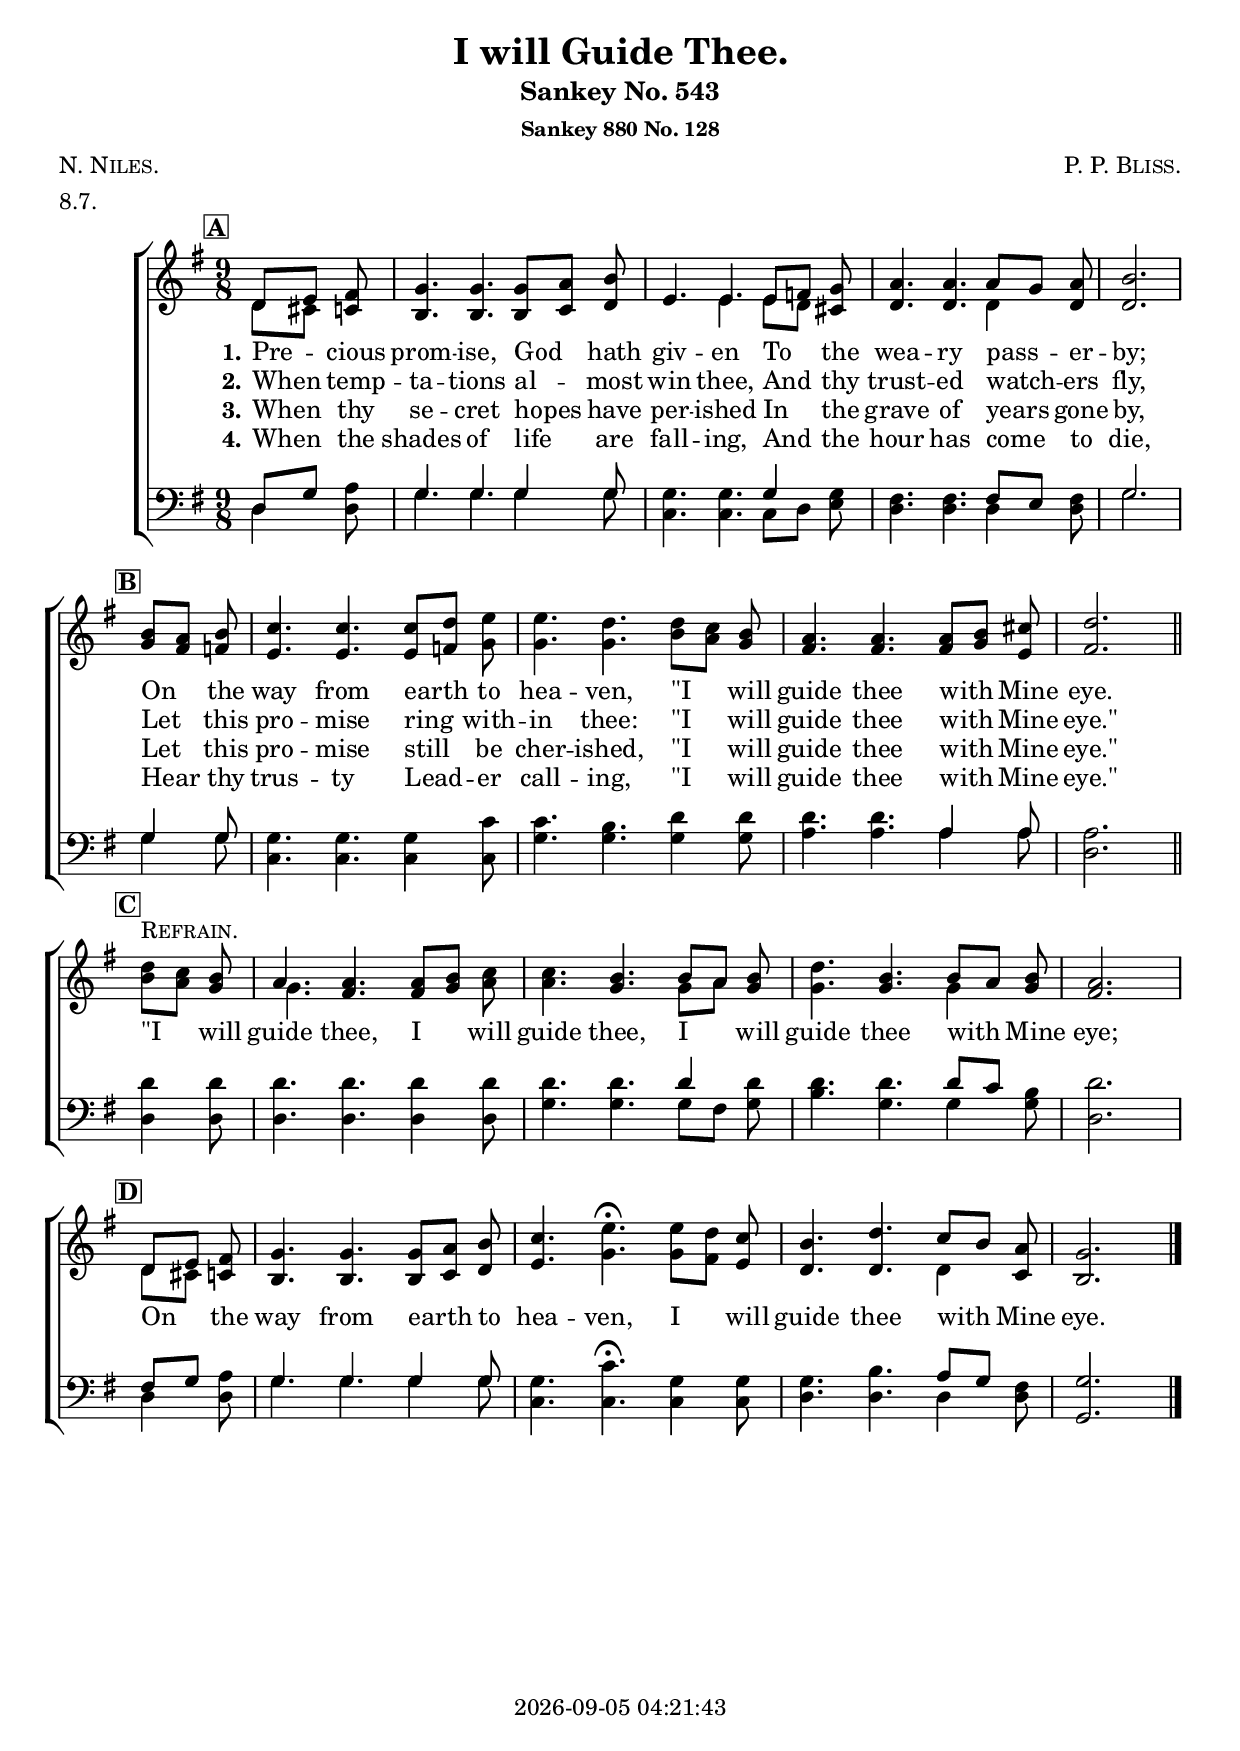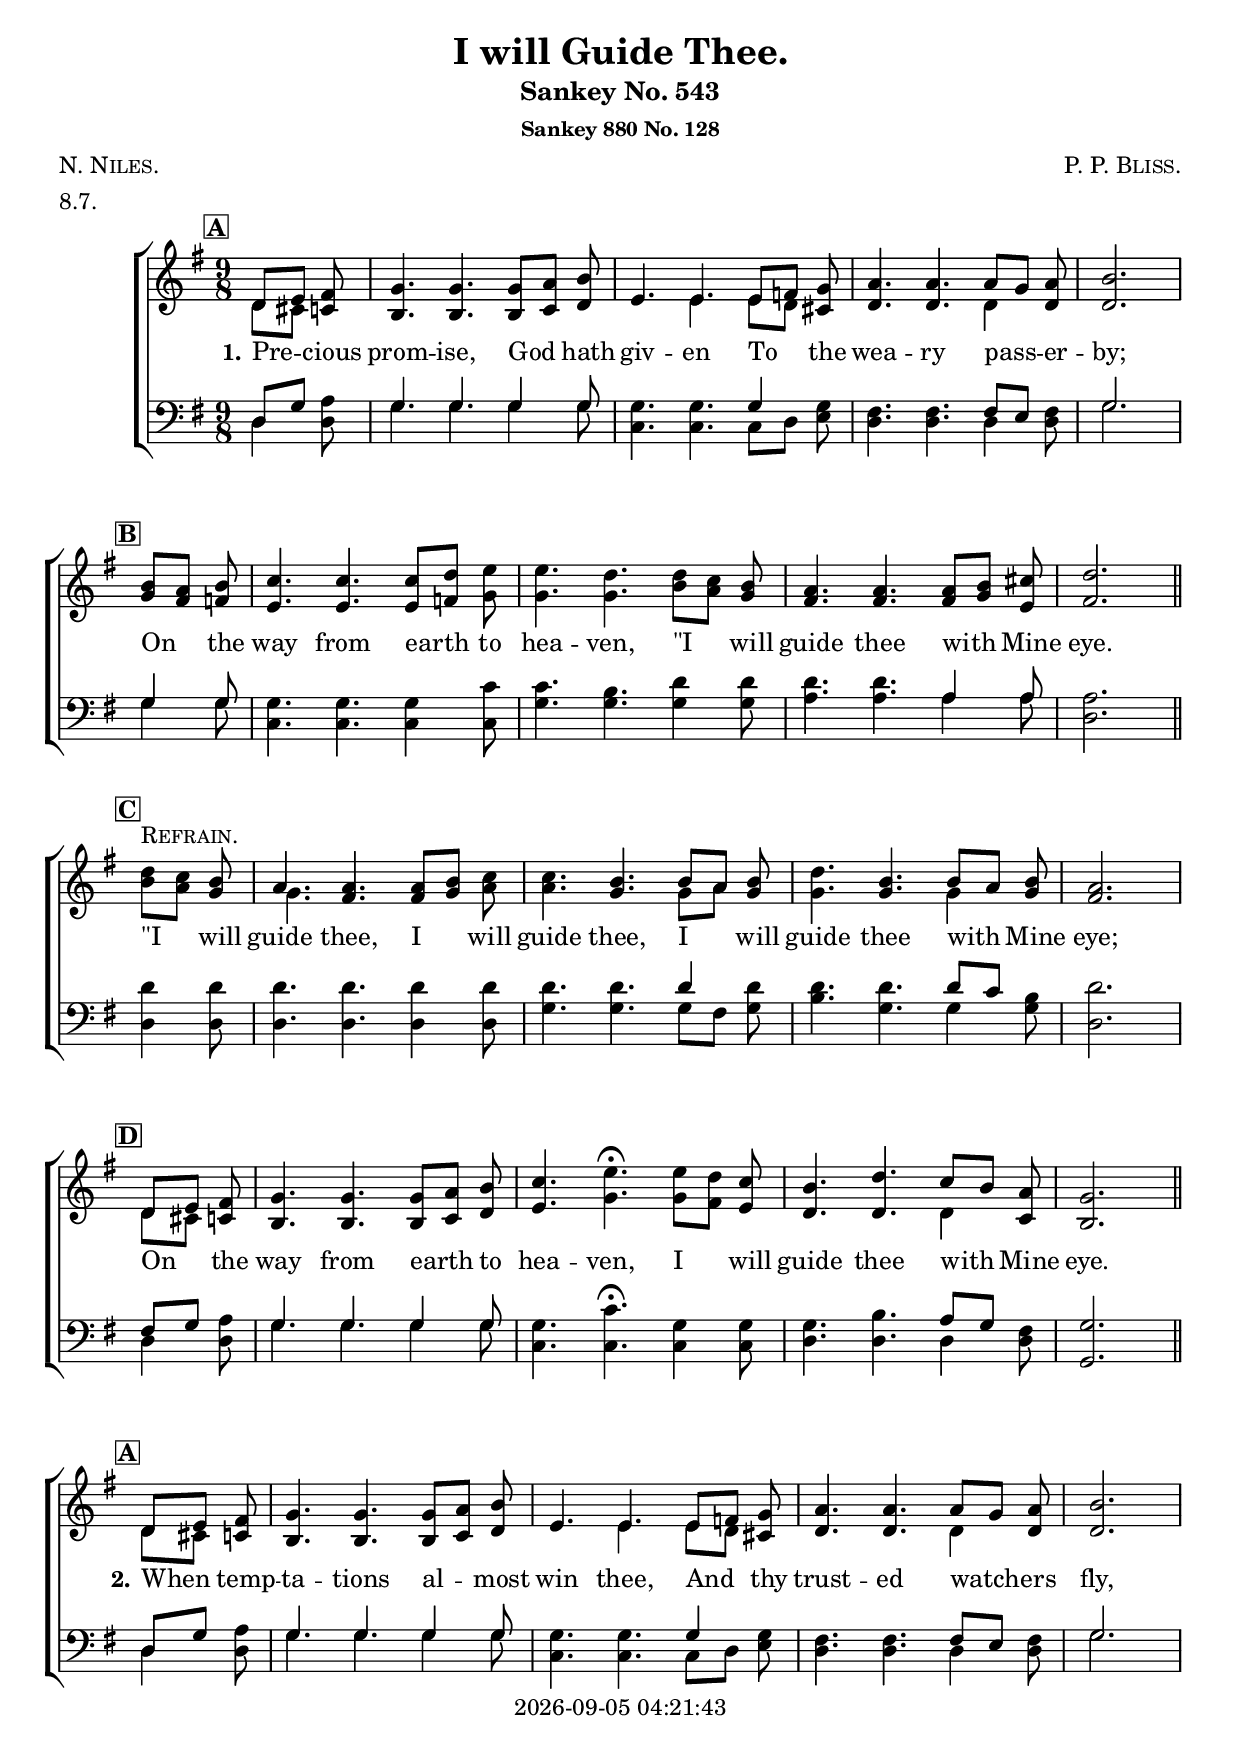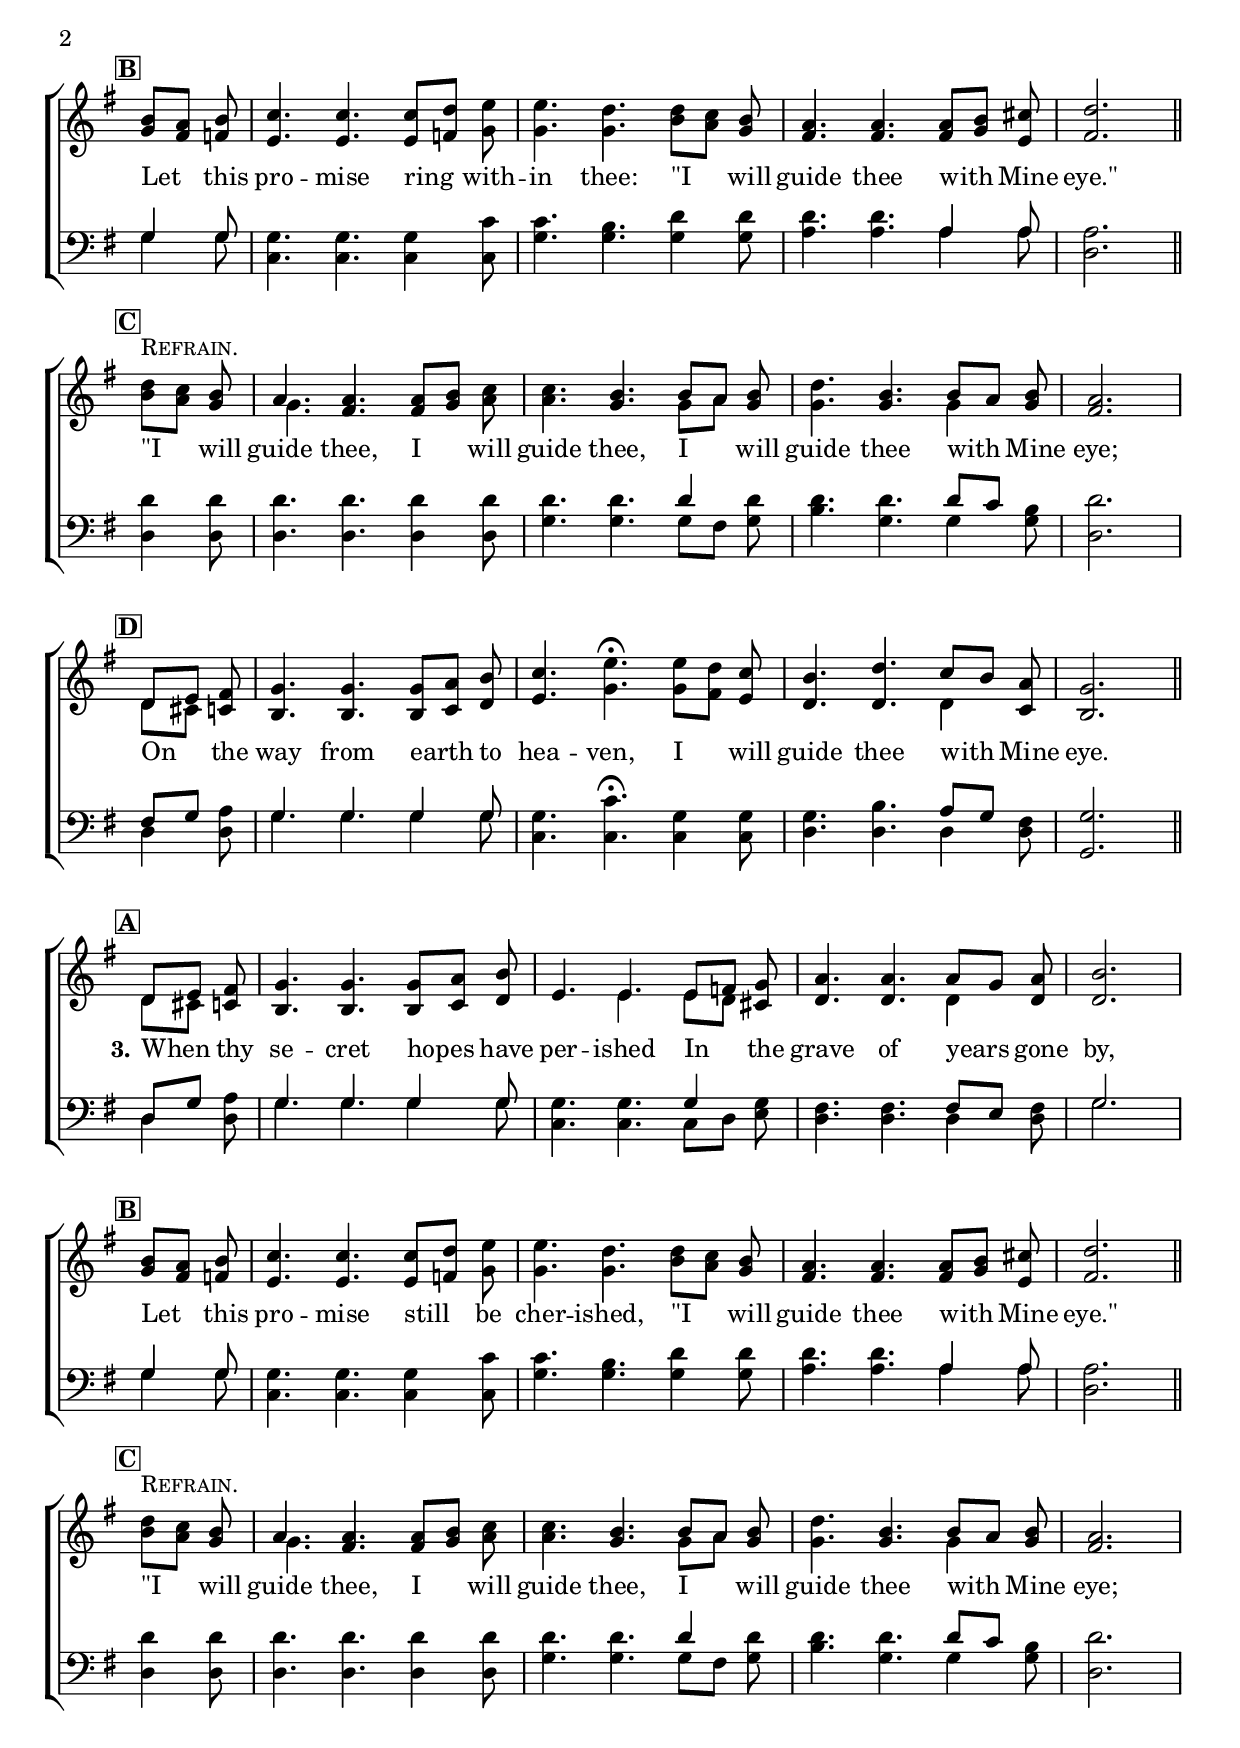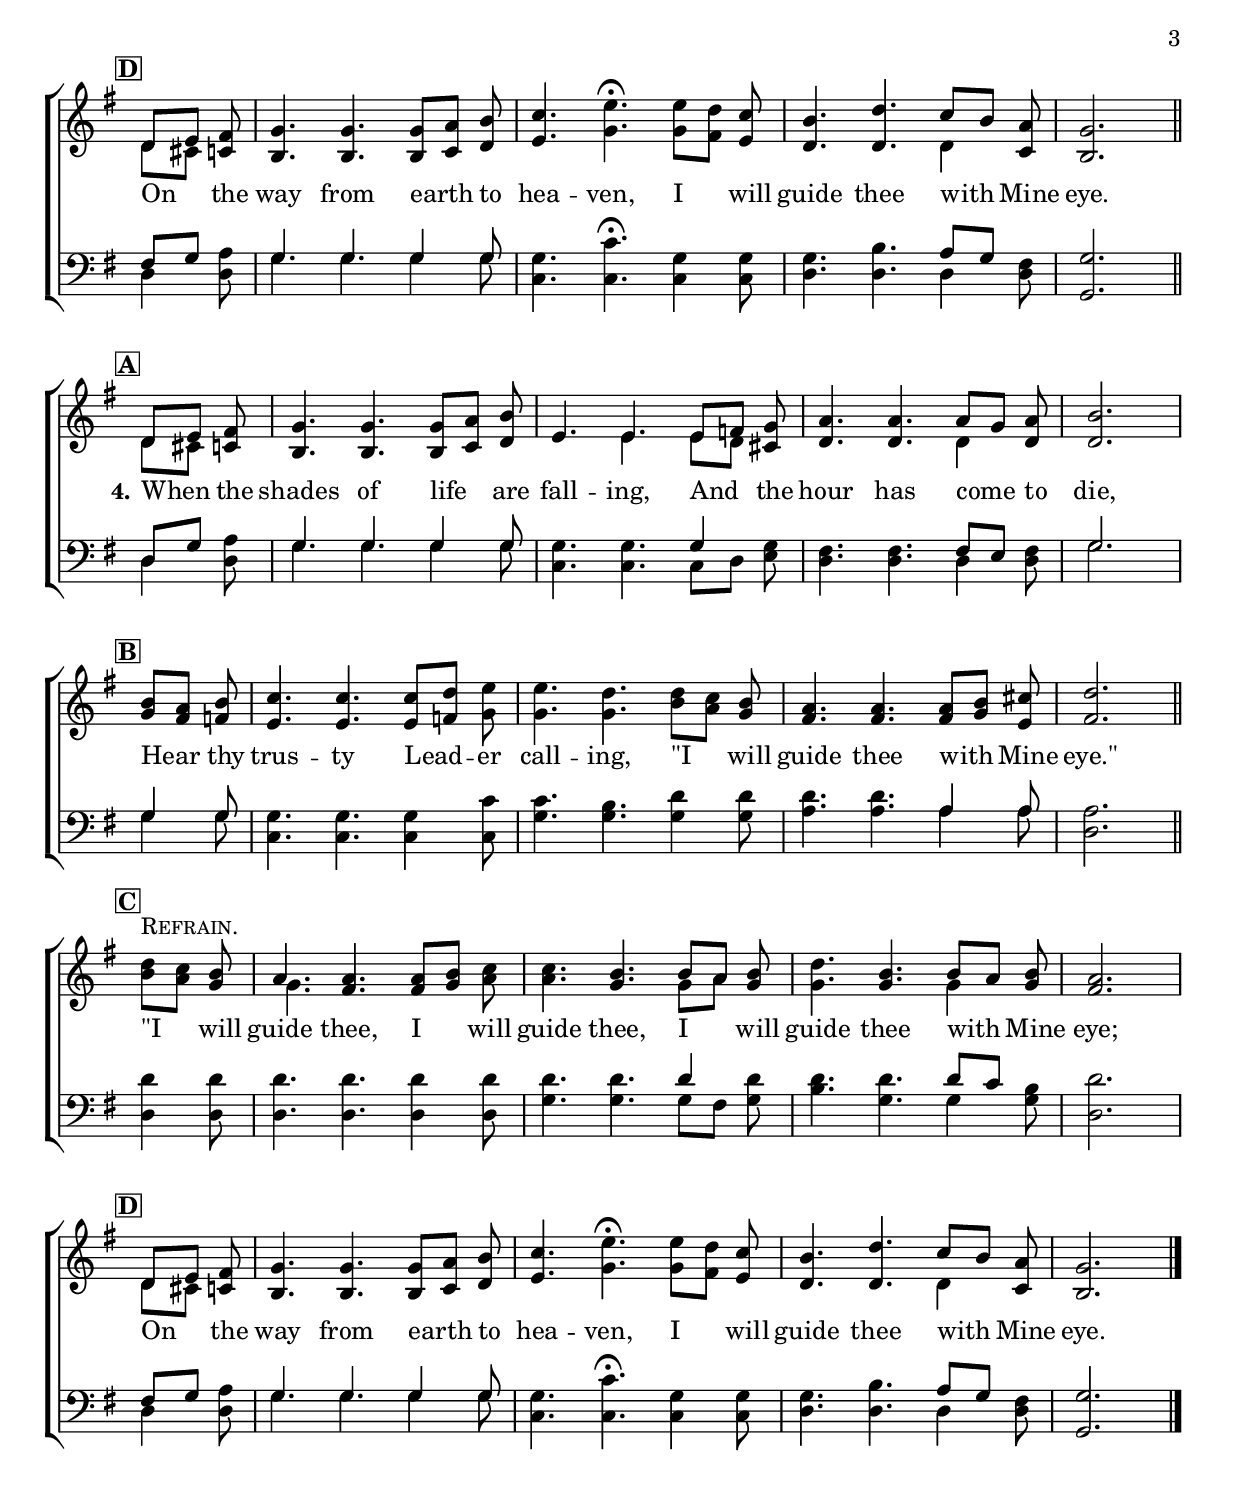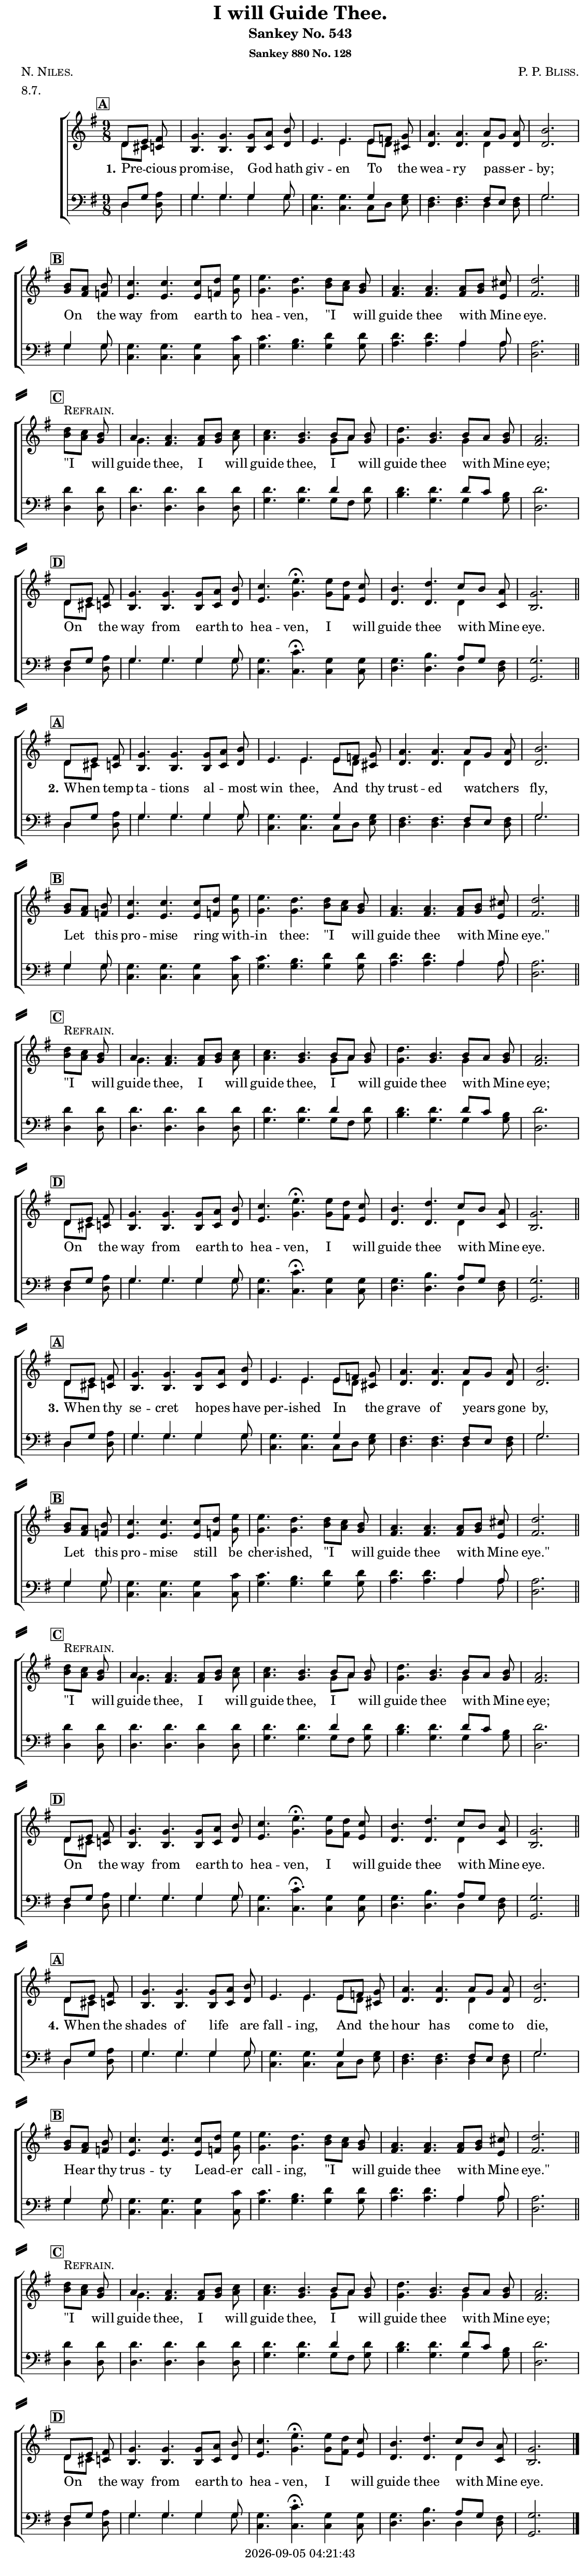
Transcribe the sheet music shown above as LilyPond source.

\version "2.22.1"

\include "articulate.ly"

today = #(strftime "%Y-%m-%d %H:%M:%S" (localtime (current-time)))

\header {
% centered at top
%  dedication  = "dedication"
  title       = "I will Guide Thee."
  subtitle    = "Sankey No. 543"
  subsubtitle = "Sankey 880 No. 128"
%  instrument  = "instrument"
  
% arrangement of following lines:
%
%  poet    composer
%  meter   arranger
%  piece       opus

  composer    = \markup\smallCaps "P. P. Bliss."
%  arranger    = "arranger"
%  opus        = "opus"

  poet        = \markup\smallCaps "N. Niles."
  meter       = \markup\smallCaps "8.7."
%  piece       = \markup\smallCaps "piece"

% centered at bottom
% tagline     = "tagline" % default lilypond version
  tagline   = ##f
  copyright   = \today
}

% #(set-global-staff-size 16)

global = {
  \key g \major
  \time 9/8
  \partial 4.
}

RehearsalTrack = {
% \set Score.currentBarNumber = #5
  \textMark \markup { \box \bold "A" } s4.*12
  \textMark \markup { \box \bold "B" } s4.*12
  \textMark \markup { \box \bold "C" } s4.*12
  \textMark \markup { \box \bold "D" } s4.*12
}

TempoTrack = {
  \set Score.tempoHideNote = ##t
  \tempo 4=120
}

nl = { \bar "||" \break }

soprano = \relative {
  \autoBeamOff
  d'8[e] fis | g4. g g8[a] b | e,4. e e8[f] g | a4. a a8[g] a | b2. \bar "|" \break
  b8[a] b | c4. c c8[d] e | e4. d d8[c] b | a4. a a8[b] cis | d2. \bar "||" \break
  d8^\markup\smallCaps Refrain. [c] b | a4. a a8[b] c | 4. b b8[a] b | d4. b b8[a] b |  a2. \bar "|" \break
  d,8[e] fis | g4. g g8[a] b | c4. e\fermata 8[d] c | b4. d c8[b] a | g2.
}

alto = \relative {
  \autoBeamOff
  d'8[cis] c | b4. b b8[c] d | r4. e e8[d] cis | d4. d d4 8 | d2.
  g8[fis] f | e4. e e8[f] g | g4. g b8[a] g | fis4. fis fis8[g] e | fis2.
  b8[a] g | g4. fis fis8[g] a | a4. g g8[a] g | g4. g g4 8 | fis2.
  d8[cis] c | b4. b b8[c] d | e4. g\fermata g8[fis] e | d4. d d4 c8 | b2.
}

tenor = \relative {
  \autoBeamOff
  d8[g] a | g4. g g4 8 | g4. g g4 8 | fis4. 4. 8[e] fis | g2.
  g4 8 | 4. 4. 4 c8 | 4. b d4 8 | 4. 4. a4 8 | 2.
  d4 8 | 4. 4. 4 8 | 4. 4. 4 8 | 4. 4. 8[c] b | d2.
  fis,8[g] a | g4. 4. 4 8 | 4. c\fermata g4 8 | 4. b a8[g] fis | g2.
}

bass = \relative {
  \autoBeamOff
  d4 8 | g4. g g4 8 | c,4. c c8[d] e | d4. d d4 8 | g2.
  g4 8 | c,4. c c4 8 | g'4. 4. 4 8 | a4. 4. 4 8 | d,2.
  d4 8 | 4. 4. 4 8 | g4. 4. 8[fis] g | b4. g g4 8 | d2.
  d4 8 | g4. 4. 4 8 | c,4. 4.\fermata 4 8 | d4. 4. 4 8 | g,2.
}

nom  = {   \set ignoreMelismata = ##t }
yesm = { \unset ignoreMelismata       }

chorus = \lyricmode {
  "\"I" will guide thee, I will guide thee,
  I will guide thee with Mine eye;
  On the way from earth to hea -- ven,
  I will guide thee with Mine eye.
}

chorusMen = \lyricmode {
}

verses = 4

wordsOne = \lyricmode {
  \set stanza = "1."
  Pre -- cious prom -- ise, God hath giv -- en
  To the wea -- ry pass -- er -- by;
  On the way from earth to hea -- ven,
  "\"I" will guide thee with Mine eye.
}
  
wordsTwo = \lyricmode {
  \set stanza = "2."
  When temp -- ta -- tions al -- most win thee,
  And thy trust -- ed watch -- ers fly,
  Let this pro -- mise ring with -- in thee:
  "\"I" will guide thee with Mine "eye.\""
}
  
wordsThree = \lyricmode {
  \set stanza = "3."
  When thy se -- cret hopes have per -- ished
  In the grave of years gone by,
  Let this pro -- mise still be cher -- ished, 
  "\"I" will guide thee with Mine "eye.\""
}
  
wordsFour = \lyricmode {
  \set stanza = "4."
  When the shades of life are fall -- ing,
  And the hour has come to die,
  Hear thy trus -- ty Lead -- er call -- ing,
  "\"I" will guide thee with Mine "eye.\""
}
  
wordsMidi = \lyricmode {
  \set stanza = "1."
  "Pre" "cious " prom "ise, " "God " "hath " giv "en "
  "\nTo " "the " wea "ry " pass er "by; "
  "\nOn " "the " "way " "from " "earth " "to " hea "ven, "
  "\n\"I " "will " "guide " "thee " "with " "Mine " "eye. "
  "\n\"I " "will " "guide " "thee, " "I " "will " "guide " "thee, "
  "\nI " "will " "guide " "thee " "with " "Mine " "eye; "
  "\nOn " "the " "way " "from " "earth " "to " hea "ven, "
  "\nI " "will " "guide " "thee " "with " "Mine " "eye.\n"

  \set stanza = "2."
  "\nWhen " temp ta "tions " al "most " "win " "thee, "
  "\nAnd " "thy " trust "ed " watch "ers " "fly, "
  "\nLet " "this " pro "mise " "ring " with "in " "thee: "
  "\n\"I " "will " "guide " "thee " "with " "Mine " "eye.\" "
  "\n\"I " "will " "guide " "thee, " "I " "will " "guide " "thee, "
  "\nI " "will " "guide " "thee " "with " "Mine " "eye; "
  "\nOn " "the " "way " "from " "earth " "to " hea "ven, "
  "\nI " "will " "guide " "thee " "with " "Mine " "eye.\n"

  \set stanza = "3."
  "\nWhen " "thy " se "cret " "hopes " "have " per "ished "
  "\nIn " "the " "grave " "of " "years " "gone " "by, "
  "\nLet " "this " pro "mise " "still " "be " cher "ished, " 
  "\n\"I " "will " "guide " "thee " "with " "Mine " "eye.\" "
  "\n\"I " "will " "guide " "thee, " "I " "will " "guide " "thee, "
  "\nI " "will " "guide " "thee " "with " "Mine " "eye; "
  "\nOn " "the " "way " "from " "earth " "to " hea "ven, "
  "\nI " "will " "guide " "thee " "with " "Mine " "eye.\n"

  \set stanza = "4."
  "\nWhen " "the " "shades " "of " "life " "are " fall "ing, "
  "\nAnd " "the " "hour " "has " "come " "to " "die, "
  "\nHear " "thy " trus "ty " Lead "er " call "ing, "
  "\n\"I " "will " "guide " "thee " "with " "Mine " "eye.\" "
  "\n\"I " "will " "guide " "thee, " "I " "will " "guide " "thee, "
  "\nI " "will " "guide " "thee " "with " "Mine " "eye; "
  "\nOn " "the " "way " "from " "earth " "to " hea "ven, "
  "\nI " "will " "guide " "thee " "with " "Mine " "eye. "
}

wordsMidiMen = \lyricmode {
}

\book {
  \bookOutputSuffix "midi"
  \score {
%    \articulate
        \new ChoirStaff <<
                                % Soprano staff
          \new Staff = soprano
          <<
            \new Voice { \repeat unfold \verses \TempoTrack     }
            \new Voice { \global \repeat unfold \verses \soprano \bar "|." }
            \addlyrics \wordsMidi
          >>
                                % Alto staff
          \new Staff = alto
          <<
            \new Voice { \global \repeat unfold \verses { \alto \nl } \bar "|." }
          >>
                                % Tenor staff
          \new Staff = tenor
          <<
            \clef "treble_8"
            \new Voice { \global \repeat unfold \verses \tenor }
            \addlyrics \wordsMidiMen
          >>
                                % Bass staff
          \new Staff = bass
          <<
            \clef "bass"
            \new Voice { \global \repeat unfold \verses \bass }
          >>
        >>
    \midi {}
  }
}

\book {
  \bookOutputSuffix "repeat"
  \score {
        \new ChoirStaff <<
                                  % Joint soprano/alto staff
          \new Staff = women \with { printPartCombineTexts = ##f }
          <<
            \new Voice \RehearsalTrack
            \new Voice \TempoTrack
            \new NullVoice = "aligner" \soprano
            \new Voice \partCombine #'(2 . 88) { \global \soprano \bar "|." } { \global \alto }
            \new Lyrics \lyricsto "aligner" { \wordsOne \chorus }
            \new Lyrics \lyricsto "aligner"   \wordsTwo
            \new Lyrics \lyricsto "aligner"   \wordsThree
            \new Lyrics \lyricsto "aligner"   \wordsFour
          >>
                                  % Joint tenor/bass staff
          \new Staff = men \with { printPartCombineTexts = ##f }
          <<
            \clef "bass"
            \new Voice \partCombine #'(2 . 88) { \global \tenor } { \global \bass }
            \new NullVoice = alignerT { \tenor }
          >>
          \new Lyrics \with {alignAboveContext = men} \lyricsto alignerT \chorusMen
        >>
    \layout {
      indent = 1.5\cm
      \pointAndClickOff
      \context {
        \Staff \RemoveAllEmptyStaves
      }
    }
  }
}

singlescore = {
        \new ChoirStaff <<
                                  % Joint soprano/alto staff
          \new Staff = women \with { printPartCombineTexts = ##f }
          <<
            \new Voice { \repeat unfold \verses \RehearsalTrack }
            \new Voice { \repeat unfold \verses \TempoTrack }
            \new NullVoice = "aligner" { \repeat unfold \verses \soprano }
            \new Voice \partCombine #'(2 . 88) { \global \repeat unfold \verses \soprano \bar "|." }
                                    { \global \repeat unfold \verses { \alto \nl } \bar "|." }
            \new Lyrics \lyricsto "aligner" { \wordsOne   \chorus
                                              \wordsTwo   \chorus
                                              \wordsThree \chorus
                                              \wordsFour  \chorus
                                            }
          >>
                                  % Joint tenor/bass staff
          \new Staff = men \with { printPartCombineTexts = ##f }
          <<
            \clef "bass"
            \new Voice \partCombine #'(2 . 88) { \global \repeat unfold \verses \tenor }
                                    { \global \repeat unfold \verses \bass }
            \new NullVoice = alignerT { \repeat unfold \verses \tenor }
          >>
          \new Lyrics \with {alignAboveContext = men} \lyricsto alignerT { \repeat unfold \verses \chorusMen }
        >>
}

\book {
  \bookOutputSuffix "single"
  \score {
    \singlescore
    \layout {
      indent = 1.5\cm
      \pointAndClickOff
      \context {
        \Staff \RemoveAllEmptyStaves
      }
    }
  }
}

\book {
  \bookOutputSuffix "singlepage"
  \paper {
    top-margin = 0
    left-margin = 7
    right-margin = 1
    paper-width = 190\mm
    page-breaking = #ly:one-page-breaking
    system-system-spacing.basic-distance = #15
    system-separator-markup = \slashSeparator
  }
  \score {
    \singlescore
    \layout {
      indent = 1.5\cm
      \pointAndClickOff
      \context {
        \Staff \RemoveAllEmptyStaves
      }
    }
  }
}
